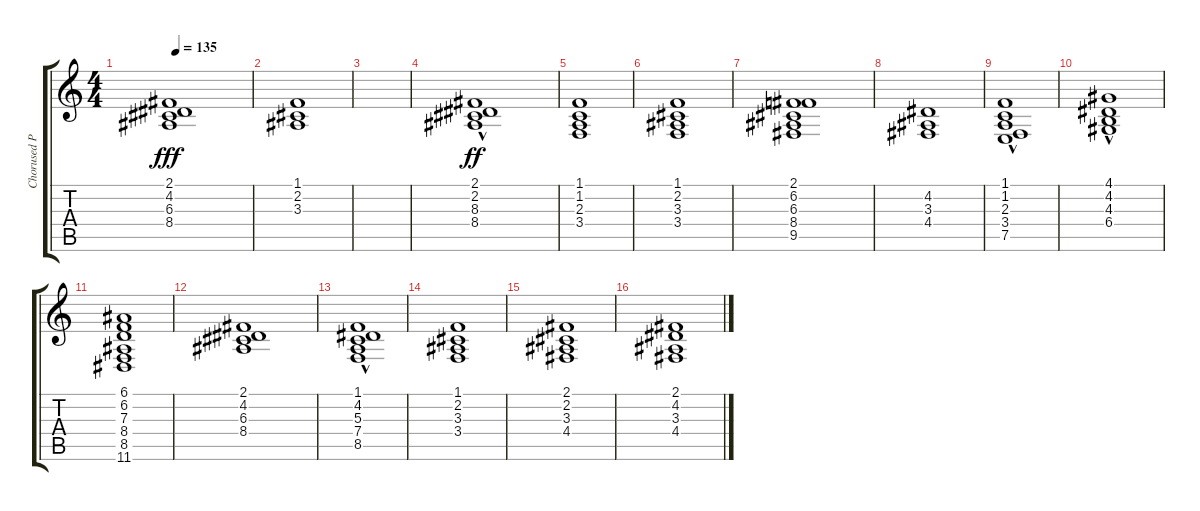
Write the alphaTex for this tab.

\track ("Chorused Piano" "Chorused P") {instrument electricpiano2}
\staff {score tabs}
\tuning (E4 B3 G3 D3 A2 E2) {hide}
\ts (4 4)
\tempo 135
\clef g2
\ks c
(2.1 4.2 6.3 8.4).1{dy fff} |
(1.1 2.2 3.3).1 |
|
(2.1{hac} 2.2 8.3{hac} 8.4{hac}).1{dy ff} |
(1.1 1.2 2.3 3.4).1 |
(1.1 2.2 3.3 3.4).1 |
(2.1 6.2 6.3 8.4 9.5).1 |
(4.2 3.3 4.4).1 |
(1.1{hac} 1.2{hac} 2.3{hac} 3.4 7.5).1 |
(4.1{hac} 4.2{hac} 4.3{hac} 6.4).1 |
(6.1 6.2 7.3 8.4 8.5 11.6).1 |
(2.1 4.2 6.3 8.4).1 |
(1.1{hac} 4.2 5.3{hac} 7.4{hac} 8.5{hac}).1 |
(1.1 2.2 3.3 3.4).1 |
(2.1 2.2 3.3 4.4).1 |
(2.1 4.2 3.3 4.4).1
